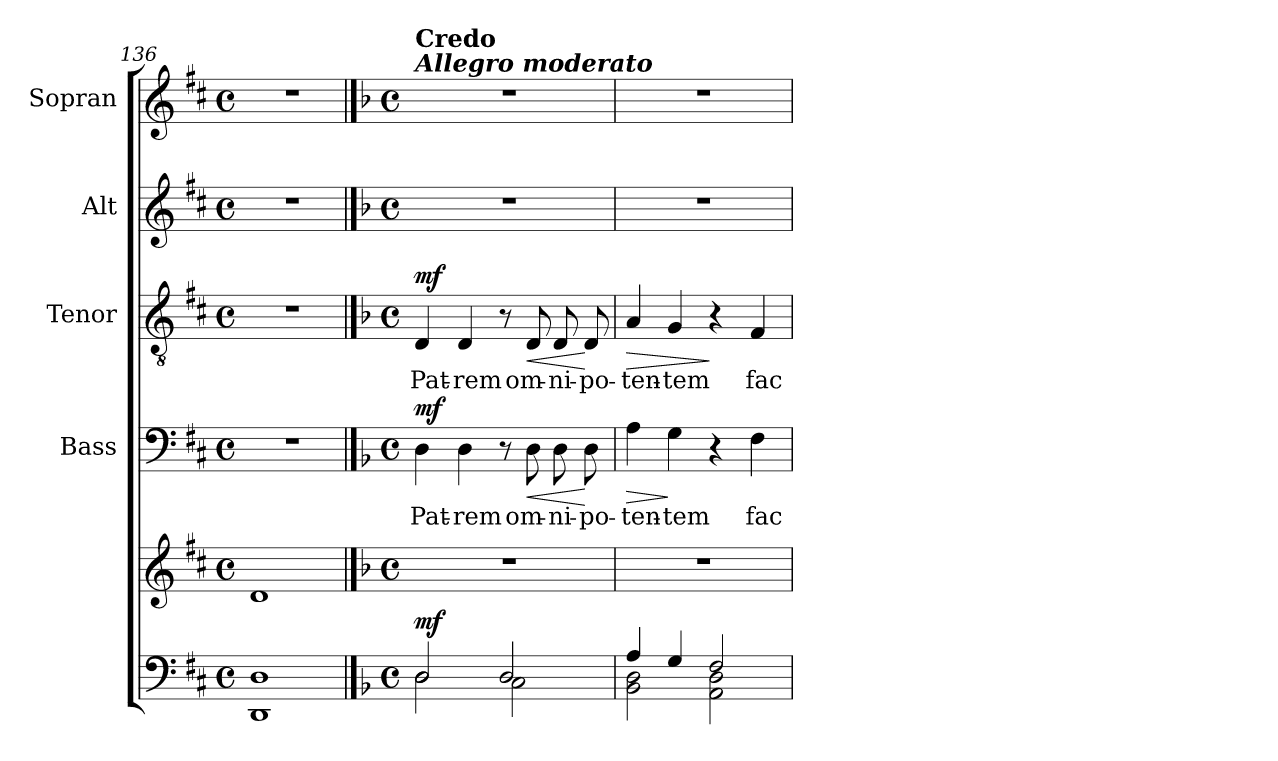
**kern	**kern	**dynam	**kern	**text	**dynam	**kern	**text	**dynam	**kern	**kern
*part5	*part5	*part5	*part4	*part4	*part4	*part3	*part3	*part3	*part2	*part1
*staff6	*staff5	*staff5/6	*staff4	*staff4	*staff4	*staff3	*staff3	*staff3	*staff2	*staff1
*	*	*	*I"Bass	*	*	*I"Tenor	*	*	*I"Alt	*I"Sopran
*	*	*	*I'B.	*	*	*I'T.	*	*	*I'A.	*I'S.
*clefF4	*clefG2	*	*clefF4	*	*	*clefGv2	*	*	*clefG2	*clefG2
*k[f#c#]	*k[f#c#]	*	*k[f#c#]	*	*	*k[f#c#]	*	*	*k[f#c#]	*k[f#c#]
*D:	*D:	*	*D:	*	*	*D:	*	*	*D:	*D:
*M4/4	*M4/4	*	*M4/4	*	*	*M4/4	*	*	*M4/4	*M4/4
*met(c)	*met(c)	*	*met(c)	*	*	*met(c)	*	*	*met(c)	*met(c)
=136	=136	=136	=136	=136	=136	=136	=136	=136	=136	=136
1DD 1D	1d	.	1r	.	.	1r	.	.	1r	1r
!!LO:PB:g=z
==137	==137	==137	==137	==137	==137	==137	==137	==137	==137	==137
*k[b-]	*k[b-]	*	*k[b-]	*	*	*k[b-]	*	*	*k[b-]	*k[b-]
*F:	*F:	*	*F:	*	*	*F:	*	*	*F:	*F:
*M4/4	*M4/4	*	*M4/4	*	*	*M4/4	*	*	*M4/4	*M4/4
*met(c)	*met(c)	*	*met(c)	*	*	*met(c)	*	*	*met(c)	*met(c)
*^	*	*	*	*	*	*	*	*	*	*
!	!	!	!	!	!	!	!	!	!	!	!LO:TX:a:Bi:t=Allegro moderato
!	!	!	!	!	!	!	!	!	!	!	!LO:TX:a:B:t=Credo
!	!	!	!LO:DY:a=2	!	!LO:LY:b	!LO:DY:a	!	!LO:LY:b	!LO:DY:a	!	!
2D/	2D\	1r	mf	4D\	Pat-	mf	4D/	Pat-	mf	1r	1r
!	!	!	!	!	!LO:LY:b	!	!	!LO:LY:b	!	!	!
.	.	.	.	4D\	-rem	.	4D/	-rem	.	.	.
2D/	2C\	.	.	8r	.	.	8r	.	.	.	.
!	!	!	!	!	!LO:LY:b	!LO:HP:b	!	!LO:LY:b	!LO:HP:b	!	!
.	.	.	.	8D\	om-	<	8D/	om-	<	.	.
!	!	!	!	!	!LO:LY:b	!	!	!LO:LY:b	!	!	!
.	.	.	.	8D\	-ni-	.	8D/	-ni-	.	.	.
!	!	!	!	!	!LO:LY:b	!	!	!LO:LY:b	!	!	!
.	.	.	.	8D\	-po-	[	8D/	-po-	[	.	.
=138	=138	=138	=138	=138	=138	=138	=138	=138	=138	=138	=138
!	!	!	!	!	!LO:LY:b	!LO:HP:b	!	!LO:LY:b	!LO:HP:b	!	!
4A/	2BB-\ 2D\	1r	.	4A\	-ten-	>	4A/	-ten-	>	1r	1r
!	!	!	!	!	!LO:LY:b	!	!	!LO:LY:b	!	!	!
4G/	.	.	.	4G\	-tem	]	4G/	-tem	.	.	.
2F/	2AA\ 2D\	.	.	4r	.	.	4r	.	]	.	.
!	!	!	!	!	!LO:LY:b	!	!	!LO:LY:b	!	!	!
.	.	.	.	4F\	fac-	.	4F/	fac-	.	.	.
*v	*v	*	*	*	*	*	*	*	*	*	*
=	=	=	=	=	=	=	=	=	=	=
*-	*-	*-	*-	*-	*-	*-	*-	*-	*-	*-
